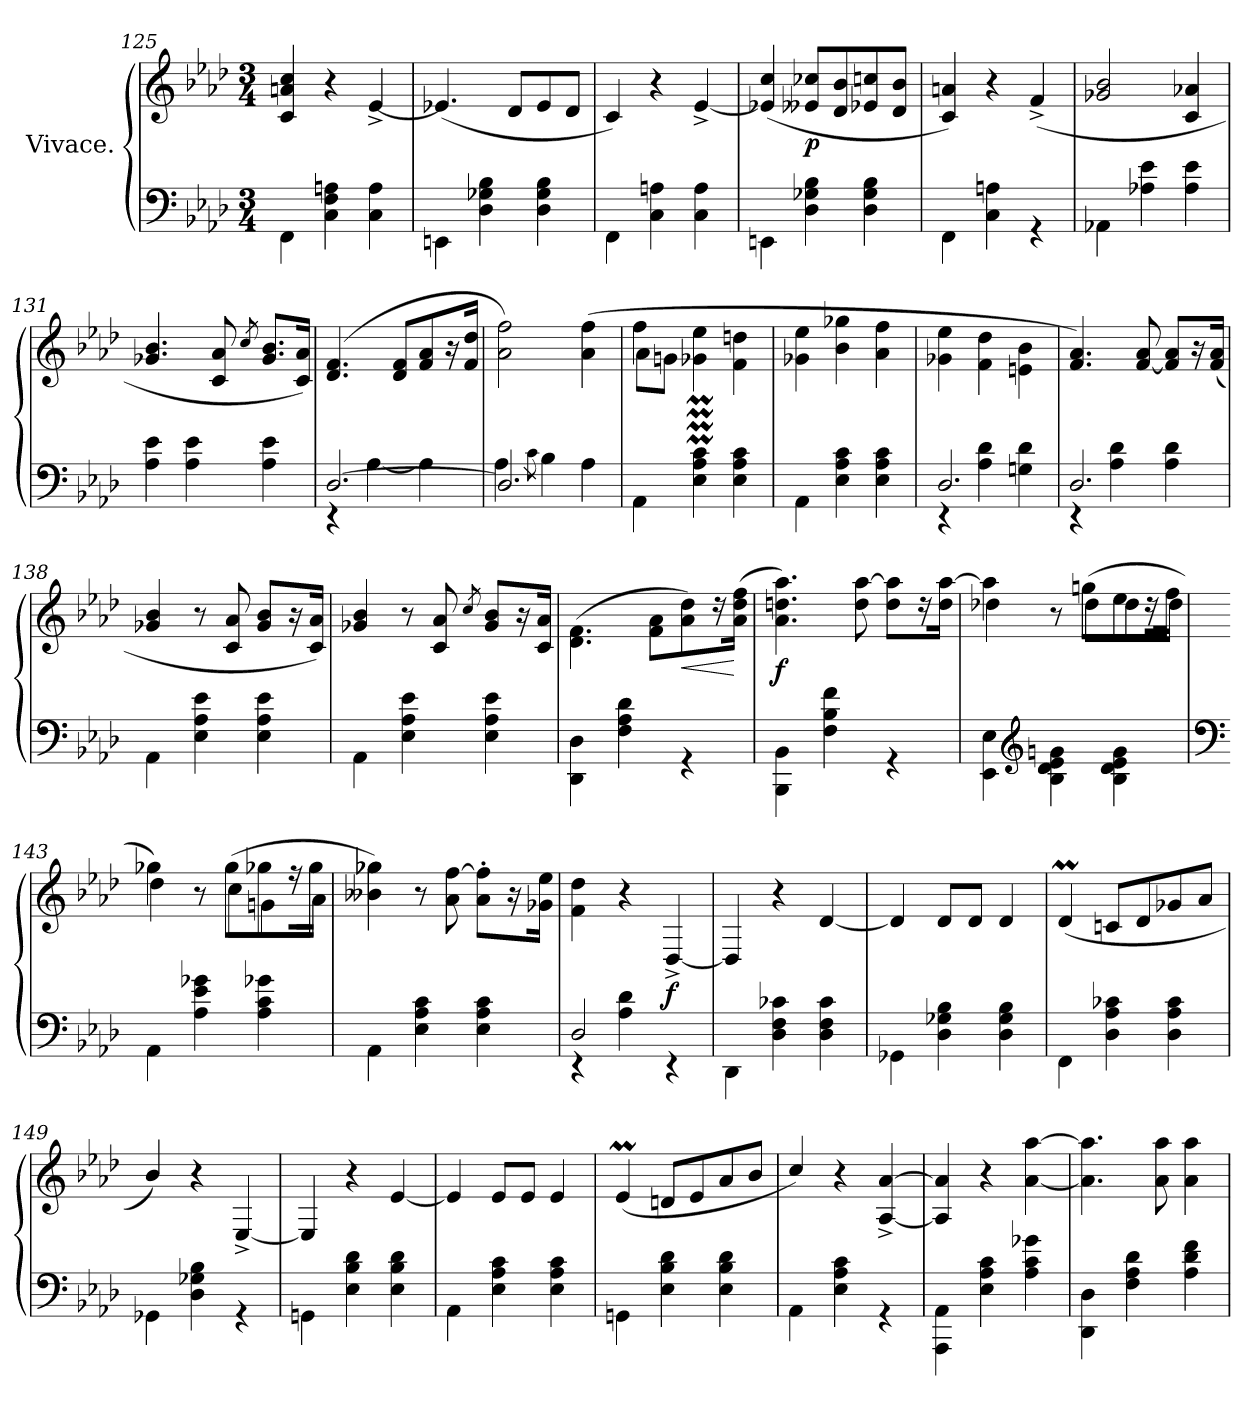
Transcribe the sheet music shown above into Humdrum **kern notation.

**kern	**kern	**dynam
*part1	*part1	*part1
*staff2	*staff1	*staff1/2
*I"Vivace.	*	*
*clefF4	*clefG2	*
*k[b-e-a-d-]	*k[b-e-a-d-]	*
*A-:	*A-:	*
*M3/4	*M3/4	*
=125	=125	=125
*^	*	*
2.ryy	4FF\	4c/ 4an/ 4cc/	.
.	4C\ 4F\ 4An\	4r	.
.	4C\ 4A\	[4e-^/	.
=126	=126	=126	=126
2.ryy	4EEn\	(<4.e-X/]	.
.	4D-\ 4G-\ 4B-\	.	.
.	.	8d-/L	.
.	4D-\ 4G-\ 4B-\	8e-/	.
.	.	8d-/J	.
=127	=127	=127	=127
2.ryy	4FF\	4c/)	.
.	4C\ 4An\	4r	.
.	4C\ 4A\	[4e-^/	.
=128	=128	=128	=128
2.ryy	4EEn\	(<4e-X/] 4cc/	.
!	!	!	!LO:DY:b
.	4D-\ 4G-X\ 4B-\	8e--X/ 8cc-X/L	p
.	.	8d-/ 8b-/	.
.	4D-\ 4G-\ 4B-\	8e-X/ 8ccn/	.
.	.	8d-/ 8b-/J	.
=129	=129	=129	=129
2.ryy	4FF\	4c/ 4an/)	.
.	4C\ 4An\	4r	.
.	4r	(<4f^/	.
=130	=130	=130	=130
2.ryy	4AA-X\	2g-/ 2b-/	.
.	4A-X\ 4e-\	.	.
.	4A-\ 4e-\	4c/ 4a-X/	.
=131	=131	=131	=131
2.ryy	4A-\ 4e-\	4.g-/ 4.b-/	.
.	4A-\ 4e-\	.	.
.	.	8c/ 8a-/	.
.	.	8qcc/	.
.	4A-\ 4e-\	8.g-/ 8.b-/L	.
.	.	16c/ 16a-/Jk)	.
!!LO:LB:g=z
=132	=132	=132	=132
[2.D-/	4r	(<4.d-/ 4.f/	.
.	[4A-\	.	.
.	.	8d-/ 8f/L	.
.	4A-\]	8f/ 8a-/	.
.	.	16r	.
.	.	16f/ 16dd-/Jk	.
=133	=133	=133	=133
2.D-/]	4A-\	2a-\ 2ff\)	.
.	8qc\	.	.
.	4B-\	.	.
.	4A-\	(>4a-\ 4ff\	.
*v	*v	*	*
=134	=134	=134
*	*^	*
4AA-\	4ff\	8a-\L	.
.	.	8gn\J	.
4E-\ 4A-\ 4c\	2ryy	4g-X\M 4ee-\M	.
4E-\ 4A-\ 4c\	.	4f\ 4ddn\	.
*	*v	*v	*
=135	=135	=135
*^	*	*
2.ryy	4AA-\	4g-\ 4ee-\	.
.	4E-\ 4A-\ 4c\	4b-\ 4gg-X\	.
.	4E-\ 4A-\ 4c\	4a-\ 4ff\	.
=136	=136	=136	=136
2.D-/	4r	4g-\ 4ee-\	.
.	4A-\ 4d-\	4f\ 4dd-\	.
.	4Gn\ 4d-\	4en\ 4b-\	.
=137	=137	=137	=137
2.D-/	4r	4.f/ 4.a-/)	.
.	4A-\ 4d-\	.	.
.	.	[8f/ 8a-/	.
.	4A-\ 4d-\	8f/] 8a-/L	.
.	.	16r	.
.	.	(<16f/ 16a-/Jk	.
=138	=138	=138	=138
2.ryy	4AA-\	4g-/ 4b-/	.
.	4E-\ 4A-\ 4e-\	8r	.
.	.	8c/ 8a-/	.
.	4E-\ 4A-\ 4e-\	8g-/ 8b-/L	.
.	.	16r	.
.	.	16c/ 16a-/Jk)	.
!!LO:LB:g=z
=139	=139	=139	=139
2.ryy	4AA-\	4g-/ 4b-/	.
.	4E-\ 4A-\ 4e-\	8r	.
.	.	8c/ 8a-/	.
.	.	8qcc/	.
.	4E-\ 4A-\ 4e-\	8g-/ 8b-/L	.
.	.	16r	.
.	.	16c/ 16a-/Jk	.
=140	=140	=140	=140
2.ryy	4DD-\ 4D-\	(>4.d-\ 4.f\	.
.	4F\ 4A-\ 4d-\	.	.
.	.	8f\ 8a-\L	.
!	!	!	!LO:HP:b
.	4r	8a-\ 8dd-\)	<
.	.	16rdd	.
.	.	(>16a-\ 16dd-\ 16ff\Jk	[
=141	=141	=141	=141
!	!	!	!LO:DY:b
2.ryy	4BBB-\ 4BB-\	4.a-\ 4.ddn\ 4.aa-\)	f
.	4F\ 4B-\ 4f\	.	.
.	.	8dd\ [8aa-\	.
.	4r	8dd\ 8aa-\]L	.
.	.	16rdd	.
.	.	16dd\ [16aa-\Jk	.
=142	=142	=142	=142
*	*	*^	*
4ryy	4EE-\ 4E-\	4aa-\]	4dd-X\	.
*clefG2	*	*	*	*
8ryy	4B-\ 4d-\ 4e-\ 4gn\	8r	8ryy	.
4ryy	.	(>8ggn\L	8dd-\L	.
.	4B-\ 4d-\ 4e-\ 4g\	8ee-\	8dd-\	.
16ryy	.	16rdd	16ryy	.
16ryy	.	16ff\Jk	16dd-\Jk	.
=143	=143	=143	=143	=143
*clefF4	*	*	*	*
4ryy	4AA-\	4gg-X\)	4dd-\	.
8ryy	4A-\ 4e-\ 4g-X\	8r	8ryy	.
4ryy	.	(>8gg-\L	8cc\L	.
.	4A-\ 4c\ 4g-X\	8gg-X\	8gn\	.
16ryy	.	16r	16ryy	.
16ryy	.	16gg-\Jk	16a-\Jk	.
!!LO:PB:g=z	!!
=144	=144	=144	=144	=144
4ryy	4AA-\	4gg-X\)	4b--X\ 4gg-\	.
2ryy	4E-\ 4A-\ 4c\	8r	2ryy	.
.	.	8a-\ [8ff\	.	.
.	4E-\ 4A-\ 4c\	8a-\' 8ff\]'L	.	.
.	.	16r	.	.
.	.	16g-X\ 16ee-\Jk	.	.
*	*	*v	*v	*
=145	=145	=145	=145
2D-/	4r	4f\ 4dd-\	.
.	4A-\ 4d-\	4r	.
!	!	!	!LO:DY:b
4ryy	4rEE	[4D-^/	f
=146	=146	=146	=146
2.ryy	4DD-\	4D-/]	.
.	4D-\ 4F\ 4c-X\	4r	.
.	4D-\ 4F\ 4c-\	[4d-/	.
=147	=147	=147	=147
2.ryy	4GG-\	4d-/]	.
.	4D-\ 4G-\ 4B-\	8d-/L	.
.	.	8d-/J	.
.	4D-\ 4G-\ 4B-\	4d-/	.
=148	=148	=148	=148
2.ryy	4FF\	(<4d-M/	.
.	4D-\ 4A-\ 4c-X\	8cn/L	.
.	.	8d-/	.
.	4D-\ 4A-\ 4c-\	8g-/	.
.	.	8a-/J	.
=149	=149	=149	=149
2.ryy	4GG-\	4b-/)	.
.	4D-\ 4G-\ 4B-\	4r	.
.	4rGG	[4E-^/	.
=150	=150	=150	=150
2.ryy	4GGn\	4E-/]	.
.	4E-\ 4B-\ 4d-\	4r	.
.	4E-\ 4B-\ 4d-\	[4e-/	.
=151	=151	=151	=151
2.ryy	4AA-\	4e-/]	.
.	4E-\ 4A-\ 4c\	8e-/L	.
.	.	8e-/J	.
.	4E-\ 4A-\ 4c\	4e-/	.
!!LO:LB:g=z
=152	=152	=152	=152
2.ryy	4GGn\	(<4e-M/	.
.	4E-\ 4B-\ 4d-\	8dn/L	.
.	.	8e-/	.
.	4E-\ 4B-\ 4d-\	8a-/	.
.	.	8b-/J	.
=153	=153	=153	=153
2.ryy	4AA-\	4cc/)	.
.	4E-\ 4A-\ 4c\	4r	.
.	4r	[4A-/^ [4a-/^	.
=154	=154	=154	=154
2.ryy	4AAA-\ 4AA-\	4A-/] 4a-/]	.
.	4E-\ 4A-\ 4c\	4r	.
.	4A-\ 4c\ 4g-\	[4a-\ [4aa-\	.
=155	=155	=155	=155
2.ryy	4DD-\ 4D-\	4.a-\] 4.aa-\]	.
.	4F\ 4A-\ 4d-\	.	.
.	.	8a-\ 8aa-\	.
.	4A-\ 4d-\ 4f\	4a-\ 4aa-\	.
*v	*v	*	*
=	=	=
*-	*-	*-
